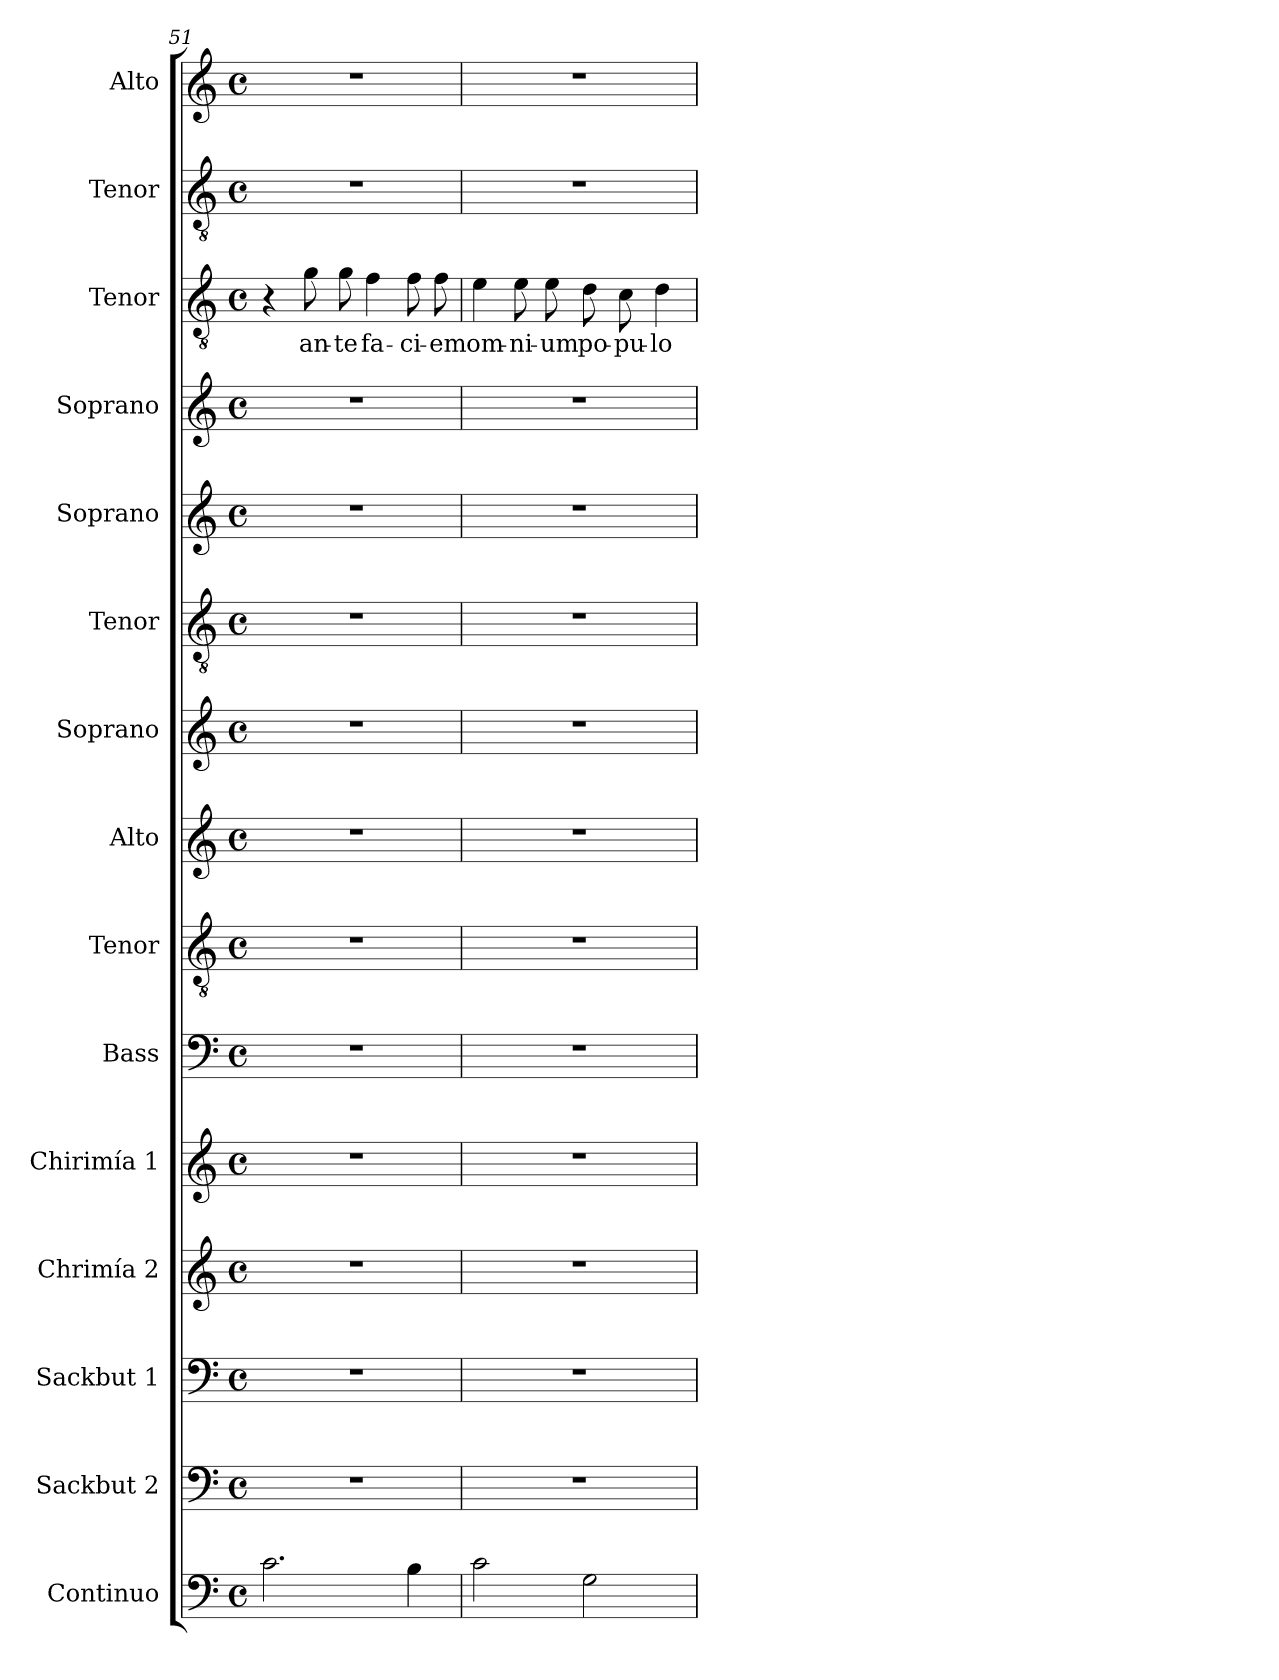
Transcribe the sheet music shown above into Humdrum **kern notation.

**kern	**kern	**kern	**kern	**kern	**kern	**kern	**kern	**kern	**kern	**kern	**kern	**kern	**text	**kern	**kern
*part15	*part14	*part13	*part12	*part11	*part10	*part9	*part8	*part7	*part6	*part5	*part4	*part3	*part3	*part2	*part1
*staff15	*staff14	*staff13	*staff12	*staff11	*staff10	*staff9	*staff8	*staff7	*staff6	*staff5	*staff4	*staff3	*staff3	*staff2	*staff1
*I"Continuo	*I"Sackbut 2	*I"Sackbut 1	*I"Chrimía 2	*I"Chirimía 1	*I"Bass	*I"Tenor	*I"Alto	*I"Soprano	*I"Tenor	*I"Soprano	*I"Soprano	*I"Tenor	*	*I"Tenor	*I"Alto
*I'Cont.	*I'Sckbt 2.	*I'Sckbt 1.	*I'Ch2.	*I'Ch1.	*I'B.	*I'T.	*I'A.	*I'S.	*I'T.	*I'S.	*I'S.	*I'T.	*	*I'T.	*I'A.
*clefF4	*clefF4	*clefF4	*clefG2	*clefG2	*clefF4	*clefGv2	*clefG2	*clefG2	*clefGv2	*clefG2	*clefG2	*clefGv2	*	*clefGv2	*clefG2
*	*	*	*	*	*	*ITrd7c12	*	*	*ITrd7c12	*	*	*ITrd7c12	*	*ITrd7c12	*
*k[]	*k[]	*k[]	*k[]	*k[]	*k[]	*k[]	*k[]	*k[]	*k[]	*k[]	*k[]	*k[]	*	*k[]	*k[]
*C:	*C:	*C:	*C:	*C:	*C:	*C:	*C:	*C:	*C:	*C:	*C:	*C:	*	*C:	*C:
*M4/4	*M4/4	*M4/4	*M4/4	*M4/4	*M4/4	*M4/4	*M4/4	*M4/4	*M4/4	*M4/4	*M4/4	*M4/4	*	*M4/4	*M4/4
*met(c)	*met(c)	*met(c)	*met(c)	*met(c)	*met(c)	*met(c)	*met(c)	*met(c)	*met(c)	*met(c)	*met(c)	*met(c)	*	*met(c)	*met(c)
=51	=51	=51	=51	=51	=51	=51	=51	=51	=51	=51	=51	=51	=51	=51	=51
2.ci\	1r	1r	1r	1r	1r	1r	1r	1r	1r	1r	1r	4r	.	1r	1r
!	!	!	!	!	!	!	!	!	!	!	!	!	!LO:LY:b:color=#000000	!	!
.	.	.	.	.	.	.	.	.	.	.	.	8Gi\	an-	.	.
!	!	!	!	!	!	!	!	!	!	!	!	!	!LO:LY:b:color=#000000	!	!
.	.	.	.	.	.	.	.	.	.	.	.	8Gi\	-te	.	.
!	!	!	!	!	!	!	!	!	!	!	!	!	!LO:LY:b:color=#000000	!	!
.	.	.	.	.	.	.	.	.	.	.	.	4Fi\	fa-	.	.
!	!	!	!	!	!	!	!	!	!	!	!	!	!LO:LY:b:color=#000000	!	!
4Bi\	.	.	.	.	.	.	.	.	.	.	.	8Fi\	-ci-	.	.
!	!	!	!	!	!	!	!	!	!	!	!	!	!LO:LY:b:color=#000000	!	!
.	.	.	.	.	.	.	.	.	.	.	.	8Fi\	-em	.	.
!!LO:PB:g=z
=52	=52	=52	=52	=52	=52	=52	=52	=52	=52	=52	=52	=52	=52	=52	=52
!	!	!	!	!	!	!	!	!	!	!	!	!	!LO:LY:b:color=#000000	!	!
2ci\	1r	1r	1r	1r	1r	1r	1r	1r	1r	1r	1r	4Ei\	om-	1r	1r
!	!	!	!	!	!	!	!	!	!	!	!	!	!LO:LY:b:color=#000000	!	!
.	.	.	.	.	.	.	.	.	.	.	.	8Ei\	-ni-	.	.
!	!	!	!	!	!	!	!	!	!	!	!	!	!LO:LY:b:color=#000000	!	!
.	.	.	.	.	.	.	.	.	.	.	.	8Ei\	-um	.	.
!	!	!	!	!	!	!	!	!	!	!	!	!	!LO:LY:b:color=#000000	!	!
2Gi\	.	.	.	.	.	.	.	.	.	.	.	8Di\	po-	.	.
!	!	!	!	!	!	!	!	!	!	!	!	!	!LO:LY:b:color=#000000	!	!
.	.	.	.	.	.	.	.	.	.	.	.	8Ci\	-pu-	.	.
!	!	!	!	!	!	!	!	!	!	!	!	!	!LO:LY:b:color=#000000	!	!
.	.	.	.	.	.	.	.	.	.	.	.	4Di\	-lo-	.	.
=	=	=	=	=	=	=	=	=	=	=	=	=	=	=	=
*-	*-	*-	*-	*-	*-	*-	*-	*-	*-	*-	*-	*-	*-	*-	*-
